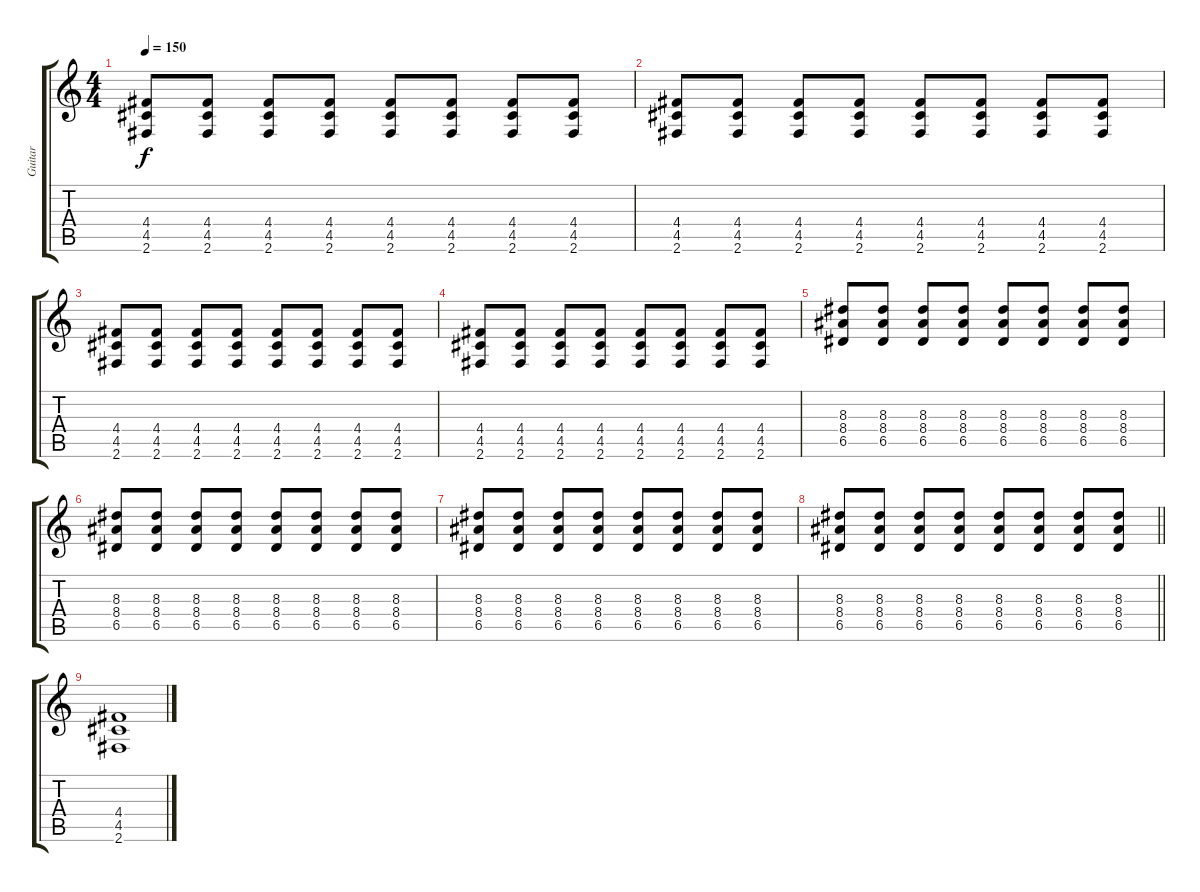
\track ("Guitar" "Guitar") {instrument overdrivenguitar}
\staff {score tabs}
\tuning (E4 B3 G3 D3 A2 E2) {hide}
\ts (4 4)
\tempo 150
\clef g2
\ks c
(4.4 4.5 2.6).8{dy f} (4.4 4.5 2.6).8 (4.4 4.5 2.6).8 (4.4 4.5 2.6).8 (4.4 4.5 2.6).8 (4.4 4.5 2.6).8 (4.4 4.5 2.6).8 (4.4 4.5 2.6).8 |
(4.4 4.5 2.6).8 (4.4 4.5 2.6).8 (4.4 4.5 2.6).8 (4.4 4.5 2.6).8 (4.4 4.5 2.6).8 (4.4 4.5 2.6).8 (4.4 4.5 2.6).8 (4.4 4.5 2.6).8 |
(4.4 4.5 2.6).8 (4.4 4.5 2.6).8 (4.4 4.5 2.6).8 (4.4 4.5 2.6).8 (4.4 4.5 2.6).8 (4.4 4.5 2.6).8 (4.4 4.5 2.6).8 (4.4 4.5 2.6).8 |
(4.4 4.5 2.6).8 (4.4 4.5 2.6).8 (4.4 4.5 2.6).8 (4.4 4.5 2.6).8 (4.4 4.5 2.6).8 (4.4 4.5 2.6).8 (4.4 4.5 2.6).8 (4.4 4.5 2.6).8 |
(8.3 8.4 6.5).8 (8.3 8.4 6.5).8 (8.3 8.4 6.5).8 (8.3 8.4 6.5).8 (8.3 8.4 6.5).8 (8.3 8.4 6.5).8 (8.3 8.4 6.5).8 (8.3 8.4 6.5).8 |
(8.3 8.4 6.5).8 (8.3 8.4 6.5).8 (8.3 8.4 6.5).8 (8.3 8.4 6.5).8 (8.3 8.4 6.5).8 (8.3 8.4 6.5).8 (8.3 8.4 6.5).8 (8.3 8.4 6.5).8 |
(8.3 8.4 6.5).8 (8.3 8.4 6.5).8 (8.3 8.4 6.5).8 (8.3 8.4 6.5).8 (8.3 8.4 6.5).8 (8.3 8.4 6.5).8 (8.3 8.4 6.5).8 (8.3 8.4 6.5).8 |
\barLineRight lightlight
(8.3 8.4 6.5).8 (8.3 8.4 6.5).8 (8.3 8.4 6.5).8 (8.3 8.4 6.5).8 (8.3 8.4 6.5).8 (8.3 8.4 6.5).8 (8.3 8.4 6.5).8 (8.3 8.4 6.5).8 |
(4.4 4.5 2.6).1
